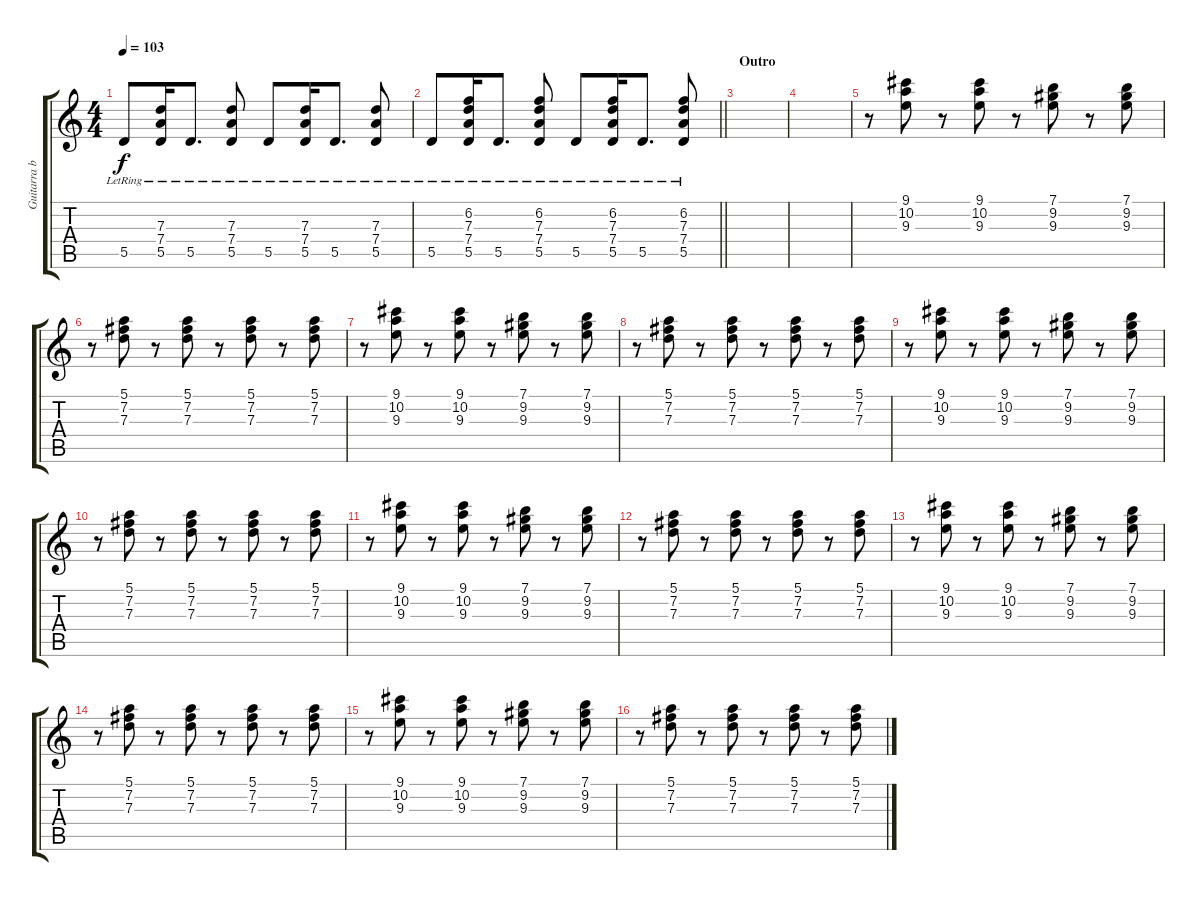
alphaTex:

\track ("Guitarra base" "Guitarra b") {instrument electricguitarclean}
\staff {score tabs}
\tuning (E4 B3 G3 D3 A2 E2) {hide}
\ts (4 4)
\tempo 103
\clef g2
\ks c
5.5{lr}.8{dy f} (7.3{lr} 7.4{lr} 5.5{lr}).16 5.5{lr}.8{d} (7.3{lr} 7.4{lr} 5.5{lr}).8 5.5{lr}.8 (7.3{lr} 7.4{lr} 5.5{lr}).16 5.5{lr}.8{d} (7.3{lr} 7.4{lr} 5.5{lr}).8 |
\barLineRight lightlight
5.5{lr}.8 (6.2 7.3{lr} 7.4{lr} 5.5{lr}).16 5.5{lr}.8{d} (6.2 7.3{lr} 7.4{lr} 5.5{lr}).8 5.5{lr}.8 (6.2 7.3{lr} 7.4{lr} 5.5{lr}).16 5.5{lr}.8{d} (6.2 7.3{lr} 7.4{lr} 5.5{lr}).8 |
\section ("" "Outro")
|
|
r.8 (9.1 10.2 9.3).8 r.8 (9.1 10.2 9.3).8 r.8 (7.1 9.2 9.3).8 r.8 (7.1 9.2 9.3).8 |
r.8 (5.1 7.2 7.3).8 r.8 (5.1 7.2 7.3).8 r.8 (5.1 7.2 7.3).8 r.8 (5.1 7.2 7.3).8 |
r.8 (9.1 10.2 9.3).8 r.8 (9.1 10.2 9.3).8 r.8 (7.1 9.2 9.3).8 r.8 (7.1 9.2 9.3).8 |
r.8 (5.1 7.2 7.3).8 r.8 (5.1 7.2 7.3).8 r.8 (5.1 7.2 7.3).8 r.8 (5.1 7.2 7.3).8 |
r.8 (9.1 10.2 9.3).8 r.8 (9.1 10.2 9.3).8 r.8 (7.1 9.2 9.3).8 r.8 (7.1 9.2 9.3).8 |
r.8 (5.1 7.2 7.3).8 r.8 (5.1 7.2 7.3).8 r.8 (5.1 7.2 7.3).8 r.8 (5.1 7.2 7.3).8 |
r.8 (9.1 10.2 9.3).8 r.8 (9.1 10.2 9.3).8 r.8 (7.1 9.2 9.3).8 r.8 (7.1 9.2 9.3).8 |
r.8 (5.1 7.2 7.3).8 r.8 (5.1 7.2 7.3).8 r.8 (5.1 7.2 7.3).8 r.8 (5.1 7.2 7.3).8 |
r.8 (9.1 10.2 9.3).8 r.8 (9.1 10.2 9.3).8 r.8 (7.1 9.2 9.3).8 r.8 (7.1 9.2 9.3).8 |
r.8 (5.1 7.2 7.3).8 r.8 (5.1 7.2 7.3).8 r.8 (5.1 7.2 7.3).8 r.8 (5.1 7.2 7.3).8 |
r.8 (9.1 10.2 9.3).8 r.8 (9.1 10.2 9.3).8 r.8 (7.1 9.2 9.3).8 r.8 (7.1 9.2 9.3).8 |
r.8 (5.1 7.2 7.3).8 r.8 (5.1 7.2 7.3).8 r.8 (5.1 7.2 7.3).8 r.8 (5.1 7.2 7.3).8
